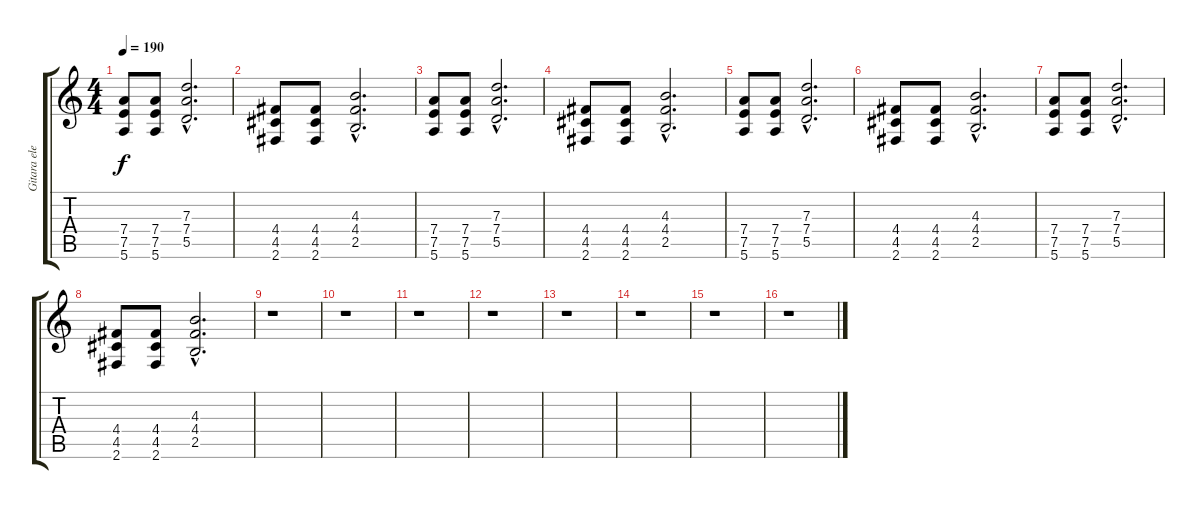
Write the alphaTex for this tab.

\track ("Gitara elektryczna (II)" "Gitara ele") {instrument distortionguitar}
\staff {score tabs}
\tuning (E4 B3 G3 D3 A2 E2) {hide}
\ts (4 4)
\tempo 190
\clef g2
\ks c
(7.4 7.5 5.6).8{dy f instrument distortionguitar} (7.4 7.5 5.6).8 (7.3{hac} 7.4{hac} 5.5{hac}).2{d} |
(4.4 4.5 2.6).8 (4.4 4.5 2.6).8 (4.3{hac} 4.4{hac} 2.5{hac}).2{d} |
(7.4 7.5 5.6).8 (7.4 7.5 5.6).8 (7.3{hac} 7.4{hac} 5.5{hac}).2{d} |
(4.4 4.5 2.6).8 (4.4 4.5 2.6).8 (4.3{hac} 4.4{hac} 2.5{hac}).2{d} |
(7.4 7.5 5.6).8 (7.4 7.5 5.6).8 (7.3{hac} 7.4{hac} 5.5{hac}).2{d} |
(4.4 4.5 2.6).8 (4.4 4.5 2.6).8 (4.3{hac} 4.4{hac} 2.5{hac}).2{d} |
(7.4 7.5 5.6).8 (7.4 7.5 5.6).8 (7.3{hac} 7.4{hac} 5.5{hac}).2{d} |
(4.4 4.5 2.6).8 (4.4 4.5 2.6).8 (4.3{hac} 4.4{hac} 2.5{hac}).2{d} |
r.1 |
r.1 |
r.1 |
r.1 |
r.1 |
r.1 |
r.1 |
r.1
